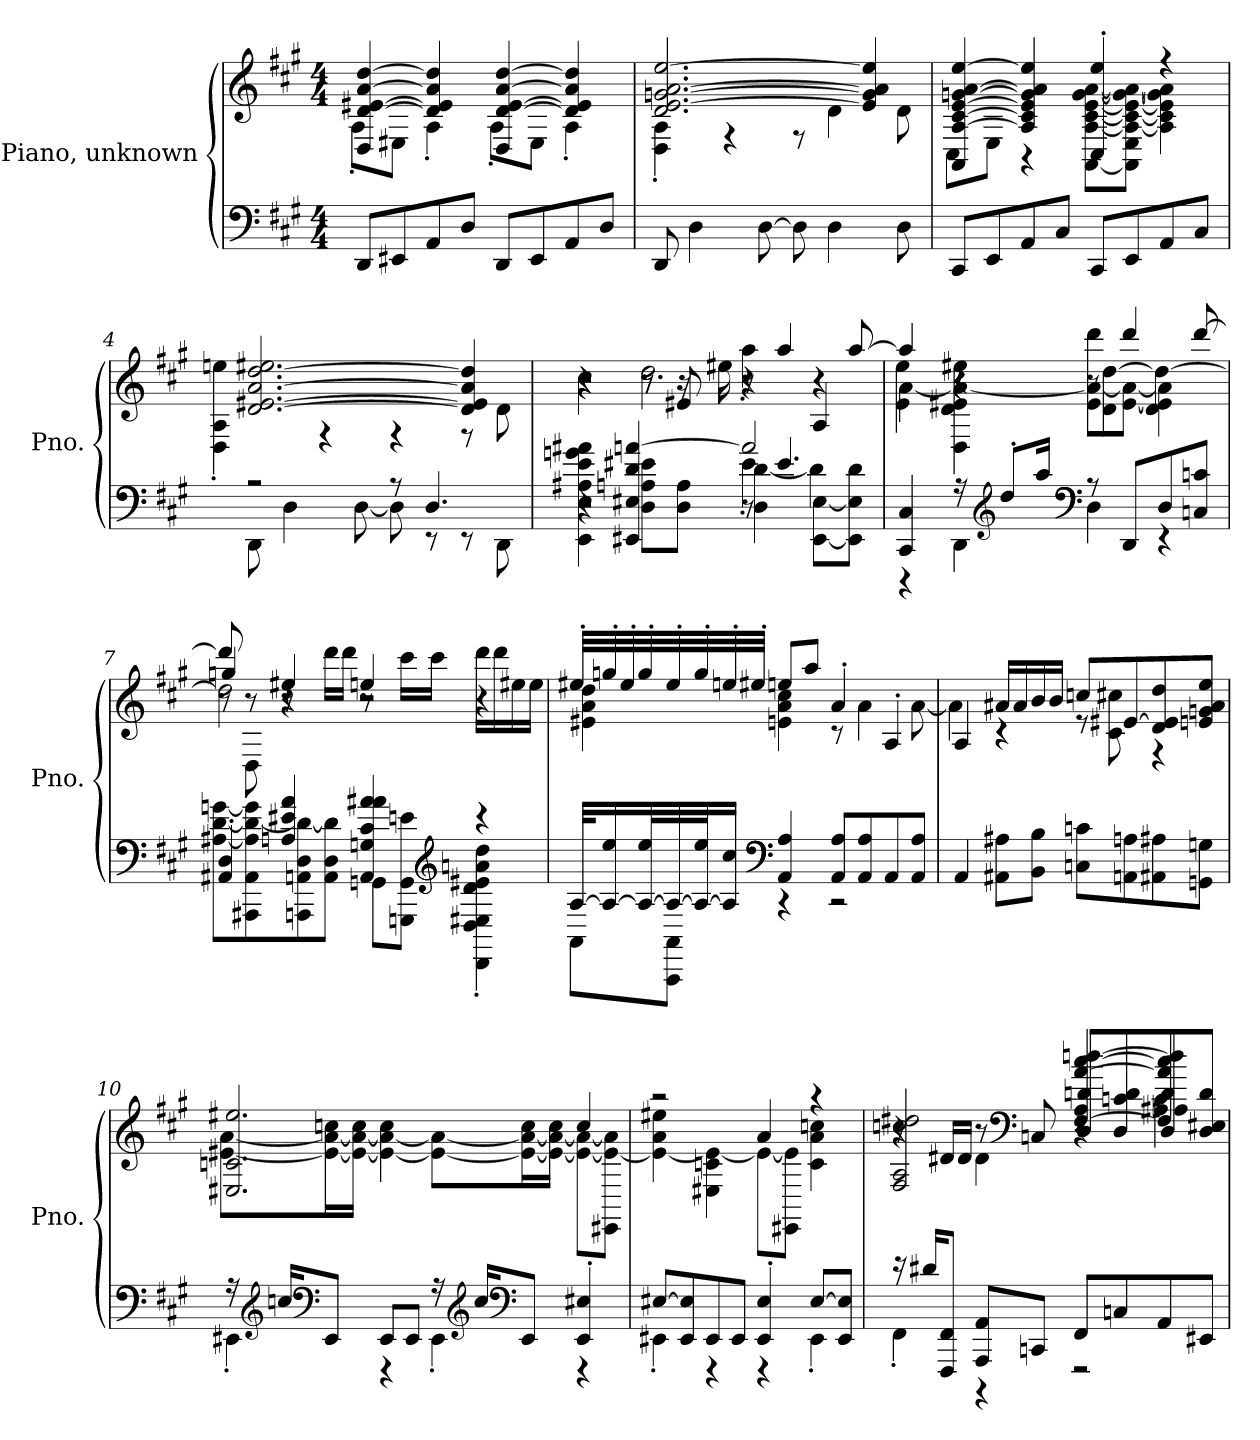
**kern	**kern
*part1	*part1
*staff2	*staff1
*I"Piano, unknown	*
*I'Pno.	*
*clefF4	*clefG2
*k[f#c#g#]	*k[f#c#g#]
*M4/4	*M4/4
*MM120	*MM120
=1	=1
*	*^
8DD/L	4D/ [4d/ [4e#X/ [4a/ [4dd/	8A'\L
8EE#X/	.	8E#X\J
8AA/	4d/] 4e#/] 4a/] 4dd/]	4A'\
8D/J	.	.
8DD/L	4D/ [4d/ [4e#/ [4a/ [4dd/	8A'\L
8EE#/	.	8E#\J
8AA/	4d/] 4e#/] 4a/] 4dd/]	4A'\
8D/J	.	.
=2	=2	=2
8DD/	2.d/ [2.e/ [2.gn/ [2.a/ [2.ee/	4D\' 4A\'
4D\	.	.
.	.	4r
[8D\	.	.
8D\]	.	8r
4D\	.	4d\
.	4e/] 4g/] 4a/] 4ee/]	.
8D\	.	8d\
=3	=3	=3
8CC#/L	4AA/ [4A/ [4c#/ [4e/ [4gn/ [4a/ [4ee/	8C#\L
8EE/	.	8E\J
8AA/	4A/] 4c#/] 4e/] 4g/] 4a/] 4ee/]	4r
8C#/J	.	.
8CC#/L	4C#/' 4ee/'	[8AA\ [8A\ [8c#\ [8e\ [8g\ [8a\L
8EE/	.	8AA\] 8E\ 8A\_ 8c#\_ 8e\_ 8g\_ 8a\_J
8AA/	4r	4A\] 4c#\] 4e\] 4g\] 4a\]
8C#/J	.	.
!!LO:LB:g=z	!!
=4	=4	=4
*^	*	*
2r	8DD\	[2.d/ [2.e#X/ [2.a/ [2.dd/ 2.ee#X/	4D\' 4A\' 4een\'
.	4D\	.	.
.	.	.	4r
.	[8D\	.	.
8r	8D\]	.	4r
4.D/	8r	.	.
.	8r	4d/] 4e#/] 4a/] 4dd/]	8r
.	8DD\	.	8d\
=5	=5	=5	=5
*^	*^	*^	*^
2r	4EE\ 4E\ 4A#X\ 4e\ 4gn\ 4a#X\	4r	2r	4r	4cc#\	2r	4r
.	8D\ 8An\ 8e#X\L	4EE#X/ 4E#X/ 4d/ [4an/	.	8r	8r	.	2.dd\
.	8D\ 8A\J	.	.	8e#X/	16r	.	.
.	.	.	.	.	16ee#X\	.	.
8r	4e#'\	2a/]	4D\ [4d\	8r	4aa'\	4r	.
4.e#/	.	.	.	4aa/	.	.	.
.	[8EE#\ [8E#\L	.	4d\]	.	4r	4A/	.
.	8EE#\] 8E#\] 8d\J	.	.	[8aa/	.	.	.
*	*v	*v	*v	*	*	*	*
*	*	*	*	*v	*v
!!LO:LB:g=z
=6	=6	=6	=6	=6
4CC#/ 4C#/	4r	4aa/]	[4a\	4e\ 4ee\
16r	4DD\	4r	4D\ 4d\ 4e#X\ 4a\_ 4ee#X\	4r
*clefG2	*	*	*	*
8dd'/L	.	.	.	.
16aa/Jk	.	.	.	.
*clefF4	*	*	*	*
8r	4D\	8r	8e#\ 8a\_ 8ddd\L	4d\ [4dd\
8DD/L	.	4ddd/	[8e#\ 8a\_J	.
8D/	4r	.	4d\ 4e#\] 4a\]	4dd\_
8Cn/ 8cn/J	.	[8ddd/	.	.
=7	=7	=7	=7	=7
*	*	*	*	*^
4AA#X/' 4D/'	[8A#X\ [8d\ [8gn\L	8ddd/]	8r	4ggn/	2dd\]
.	8AAA#X\ 8AA#\ 8A#\] 8d\_ 8g\]	8r	8D\	.	.
4An/ 4e#X/ 4a/	8AAAn\ 8AAn\ 8D\ 8d\_	4r	8r	4ee#X/	.
.	8AA\ 8D\ 8d\]J	.	16ddd\LL	.	.
.	.	.	16ddd\JJ	.	.
4AA/ 4Gn/ 4c#/ 4a/ 4a#X/	8GGn\L	2r	8r	4een/	2r
.	8GGGn\ 8GG\ 8en\J	.	16ccc#\LL	.	.
.	.	.	16ccc#\JJ	.	.
*clefG2	*	*	*	*	*
4r	4DD\' 4D\' 4E#X\' 4d\' 4e#X\' 4an\' 4dd\'	.	16ddd\LL	4r	.
.	.	.	16ddd\	.	.
.	.	.	16ee#X\	.	.
.	.	.	16ee#\JJ	.	.
*	*	*	*v	*v	*v
!!LO:LB:g=z
=8	=8	=8	=8
[32A/KLL	8AA\L	32ee#X'/LLL	4e#X\ 4a\ 4dd\
16A/_ 16ee/	.	32ggn'/	.
.	.	32ee#'/	.
32A/_ 32ee/L	.	32gg'/	.
32A/_	8AAA\ 8AA\J	32ee#'/	.
32A/_ 32ee/J	.	32gg'/	.
16A/] 16cc#/JJ	.	32een'/	.
.	.	32ee#X'/JJJ	.
*clefF4	*	*	*
4AA/ 4A/	4r	8een/L	4en\ 4a\ 4cc#\
.	.	8aa/J	.
8AA/ 8A/L	2r	4a'/	8r
8AA/ 8A/	.	.	4a\
8AA/	.	4A'/	.
8AA/ 8A/J	.	.	[8a\
*v	*v	*	*
=9	=9	=9
4AA/	4A/	4a\]
8AA#X\ 8A#X\L	16a#X/LL	4r
.	16a#/	.
8BB\ 8B\J	16b/	.
.	16b/JJ	.
8Cn\ 8cn\L	8ccn/L	8r
8AAn\ 8An\	[8e#X/	8c#\ 8cc#X\
8AA#X\ 8A#X\	8d/ 8e#/] 8dd/	4r
8GGn\ 8Gn\J	8en/ 8gn/ 8a#/ 8ee/J	.
!!LO:LB:g=z	!!
=10	=10	=10
*^	*	*
16r	4EE#X'\	2.E#X/ 2.cn/ 2.ee#X/	[8e#X\ [8a\L
*clefG2	*	*	*
16ccn/KL	.	.	.
*clefF4	*	*	*
8EE#/J	.	.	16e#\_ 16a\_ 16ccn\L
.	.	.	16e#\_ 16a\_ 16cc\JJ
8EE#/L	4r	.	4e#\_ 4a\_ 4cc\
8EE#/J	.	.	.
16r	4EE#'\	.	8e#\_ 8a\_L
*clefG2	*	*	*
16cc/KL	.	.	.
*clefF4	*	*	*
8EE#/J	.	.	16e#\_ 16a\_ 16cc\L
.	.	.	16e#\_ 16a\_ 16cc\JJ
4EE#/' 4E#X/'	4r	4cc/	8e#\_ 8a\_L
.	.	.	8EE#X\ 8e#\_ 8a\]J
=11	=11	=11	=11
[8E#X/L	4EE#X'\	2r	4e#\_ 4a\ 4ee#X\
8EE#/ 8E#/]	.	.	.
8EE#/	4r	.	4E#X\ 4cn\ 4e#\_
8EE#/J	.	.	.
4EE#/' 4E#/'	4r	4a/	8e#\L_
.	.	.	8EE#X\ 8e#\]J
[8E#/L	4EE#'\	4r	4c\ 4a\ 4ccn\
8EE#/ 8E#/]J	.	.	.
!!LO:LB:g=z
=12	=12	=12	=12
*	*	*	*^
16r	4FF#'\	2F#/ 2A/ 2ccn/ 2dd#X/	4r	8r
16d#X/KL	.	.	.	.
8FFF#/ 8FF#/J	.	.	.	16d#X/LL
.	.	.	.	16d#/JJ
8AAA/ 8AA/L	4r	.	4d#\	8r
*	*	*clefF4	*	*
8CCn/J	.	.	.	8Cn/
8FF#/L	2r	[4F#/ 4A/ [4a/ [4cc/ [4ddn/	4r	8D/ 8dn/L
8Cn/	.	.	.	8D/ 8cn/ 8d/
8AA/	.	4F#/] 4a/] 4cc/] 4dd/]	4A#X\ 4c\	8D/ 8An/ 8d/
8EE#X/J	.	.	.	8D/ 8E#X/ 8d/J
*v	*v	*	*	*
*	*v	*v	*v
=	=
*-	*-
